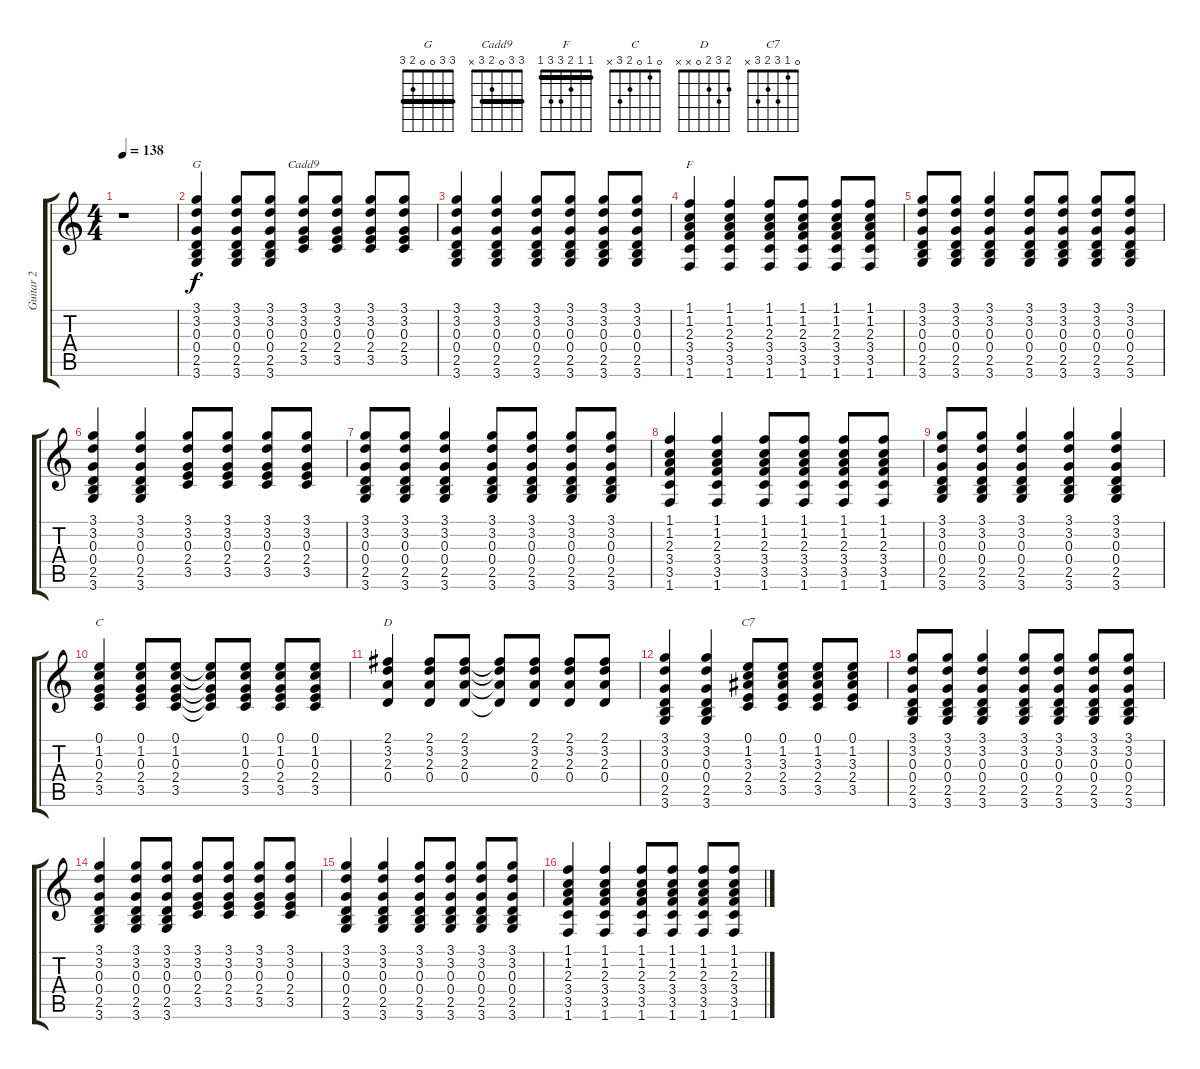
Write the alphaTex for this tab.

\track ("Guitar 2" "Guitar 2") {instrument acousticguitarsteel}
\staff {score tabs}
\tuning (E4 B3 G3 D3 A2 E2) {hide}
\chord ("G" 3 3 0 0 2 3) {barre 3}
\chord ("Cadd9" 3 3 0 2 3 x) {barre 3}
\chord ("F" 1 1 2 3 3 1) {barre 1}
\chord ("C" 0 1 0 2 3 x)
\chord ("D" 2 3 2 0 x x)
\chord ("C7" 0 1 3 2 3 x)
\ts (4 4)
\tempo 138
\clef g2
\ks c
r.1{dy f instrument acousticguitarsteel} |
(3.1 3.2 0.3 0.4 2.5 3.6).4{ch "G"} (3.1 3.2 0.3 0.4 2.5 3.6).8 (3.1 3.2 0.3 0.4 2.5 3.6).8 (3.1 3.2 0.3 2.4 3.5).8{ch "Cadd9"} (3.1 3.2 0.3 2.4 3.5).8 (3.1 3.2 0.3 2.4 3.5).8 (3.1 3.2 0.3 2.4 3.5).8 |
(3.1 3.2 0.3 0.4 2.5 3.6).4 (3.1 3.2 0.3 0.4 2.5 3.6).4 (3.1 3.2 0.3 0.4 2.5 3.6).8 (3.1 3.2 0.3 0.4 2.5 3.6).8 (3.1 3.2 0.3 0.4 2.5 3.6).8 (3.1 3.2 0.3 0.4 2.5 3.6).8 |
(1.1 1.2 2.3 3.4 3.5 1.6).4{ch "F"} (1.1 1.2 2.3 3.4 3.5 1.6).4 (1.1 1.2 2.3 3.4 3.5 1.6).8 (1.1 1.2 2.3 3.4 3.5 1.6).8 (1.1 1.2 2.3 3.4 3.5 1.6).8 (1.1 1.2 2.3 3.4 3.5 1.6).8 |
(3.1 3.2 0.3 0.4 2.5 3.6).8 (3.1 3.2 0.3 0.4 2.5 3.6).8 (3.1 3.2 0.3 0.4 2.5 3.6).4 (3.1 3.2 0.3 0.4 2.5 3.6).8 (3.1 3.2 0.3 0.4 2.5 3.6).8 (3.1 3.2 0.3 0.4 2.5 3.6).8 (3.1 3.2 0.3 0.4 2.5 3.6).8 |
(3.1 3.2 0.3 0.4 2.5 3.6).4 (3.1 3.2 0.3 0.4 2.5 3.6).4 (3.1 3.2 0.3 2.4 3.5).8 (3.1 3.2 0.3 2.4 3.5).8 (3.1 3.2 0.3 2.4 3.5).8 (3.1 3.2 0.3 2.4 3.5).8 |
(3.1 3.2 0.3 0.4 2.5 3.6).8 (3.1 3.2 0.3 0.4 2.5 3.6).8 (3.1 3.2 0.3 0.4 2.5 3.6).4 (3.1 3.2 0.3 0.4 2.5 3.6).8 (3.1 3.2 0.3 0.4 2.5 3.6).8 (3.1 3.2 0.3 0.4 2.5 3.6).8 (3.1 3.2 0.3 0.4 2.5 3.6).8 |
(1.1 1.2 2.3 3.4 3.5 1.6).4 (1.1 1.2 2.3 3.4 3.5 1.6).4 (1.1 1.2 2.3 3.4 3.5 1.6).8 (1.1 1.2 2.3 3.4 3.5 1.6).8 (1.1 1.2 2.3 3.4 3.5 1.6).8 (1.1 1.2 2.3 3.4 3.5 1.6).8 |
(3.1 3.2 0.3 0.4 2.5 3.6).8 (3.1 3.2 0.3 0.4 2.5 3.6).8 (3.1 3.2 0.3 0.4 2.5 3.6).4 (3.1 3.2 0.3 0.4 2.5 3.6).4 (3.1 3.2 0.3 0.4 2.5 3.6).4 |
(0.1 1.2 0.3 2.4 3.5).4{ch "C"} (0.1 1.2 0.3 2.4 3.5).8 (0.1 1.2 0.3 2.4 3.5).8 (0.1{t} 1.2{t} 0.3{t} 2.4{t} 3.5{t}).8 (0.1 1.2 0.3 2.4 3.5).8 (0.1 1.2 0.3 2.4 3.5).8 (0.1 1.2 0.3 2.4 3.5).8 |
(2.1 3.2 2.3 0.4).4{ch "D"} (2.1 3.2 2.3 0.4).8 (2.1 3.2 2.3 0.4).8 (2.1{t} 3.2{t} 2.3{t} 0.4{t}).8 (2.1 3.2 2.3 0.4).8 (2.1 3.2 2.3 0.4).8 (2.1 3.2 2.3 0.4).8 |
(3.1 3.2 0.3 0.4 2.5 3.6).4 (3.1 3.2 0.3 0.4 2.5 3.6).4 (0.1 1.2 3.3 2.4 3.5).8{ch "C7"} (0.1 1.2 3.3 2.4 3.5).8 (0.1 1.2 3.3 2.4 3.5).8 (0.1 1.2 3.3 2.4 3.5).8 |
(3.1 3.2 0.3 0.4 2.5 3.6).8 (3.1 3.2 0.3 0.4 2.5 3.6).8 (3.1 3.2 0.3 0.4 2.5 3.6).4 (3.1 3.2 0.3 0.4 2.5 3.6).8 (3.1 3.2 0.3 0.4 2.5 3.6).8 (3.1 3.2 0.3 0.4 2.5 3.6).8 (3.1 3.2 0.3 0.4 2.5 3.6).8 |
(3.1 3.2 0.3 0.4 2.5 3.6).4 (3.1 3.2 0.3 0.4 2.5 3.6).8 (3.1 3.2 0.3 0.4 2.5 3.6).8 (3.1 3.2 0.3 2.4 3.5).8 (3.1 3.2 0.3 2.4 3.5).8 (3.1 3.2 0.3 2.4 3.5).8 (3.1 3.2 0.3 2.4 3.5).8 |
(3.1 3.2 0.3 0.4 2.5 3.6).4 (3.1 3.2 0.3 0.4 2.5 3.6).4 (3.1 3.2 0.3 0.4 2.5 3.6).8 (3.1 3.2 0.3 0.4 2.5 3.6).8 (3.1 3.2 0.3 0.4 2.5 3.6).8 (3.1 3.2 0.3 0.4 2.5 3.6).8 |
(1.1 1.2 2.3 3.4 3.5 1.6).4 (1.1 1.2 2.3 3.4 3.5 1.6).4 (1.1 1.2 2.3 3.4 3.5 1.6).8 (1.1 1.2 2.3 3.4 3.5 1.6).8 (1.1 1.2 2.3 3.4 3.5 1.6).8 (1.1 1.2 2.3 3.4 3.5 1.6).8
